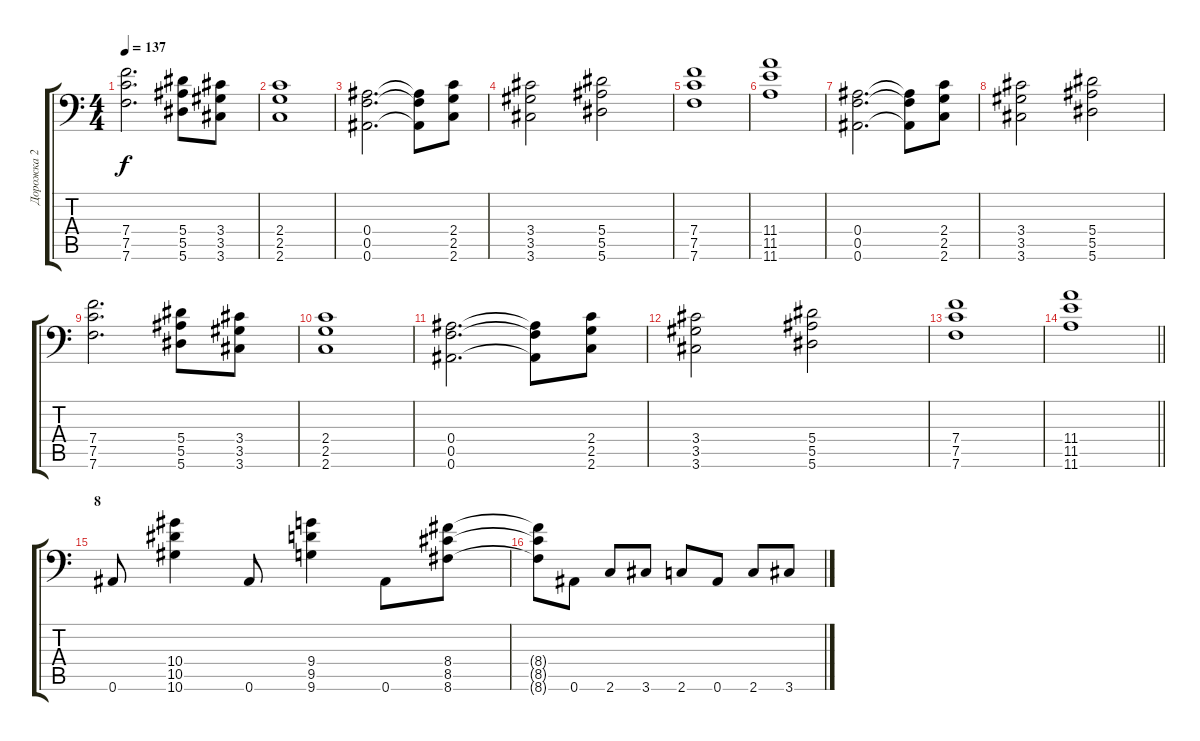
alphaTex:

\track ("Дорожка 2" "Дорожка 2") {instrument overdrivenguitar}
\staff {score tabs}
\tuning (C4 G3 Eb3 Bb2 F2 Bb1) {hide}
\ts (4 4)
\tempo 137
\clef f4
\ks c
(7.4 7.5 7.6).2{d dy f} (5.4 5.5 5.6).8 (3.4 3.5 3.6).8 |
(2.4 2.5 2.6).1 |
(0.4 0.5 0.6).2{d} (0.4{t} 0.5{t} 0.6{t}).8 (2.4 2.5 2.6).8 |
(3.4 3.5 3.6).2 (5.4 5.5 5.6).2 |
(7.4 7.5 7.6).1 |
(11.4 11.5 11.6).1 |
(0.4 0.5 0.6).2{d} (0.4{t} 0.5{t} 0.6{t}).8 (2.4 2.5 2.6).8 |
(3.4 3.5 3.6).2 (5.4 5.5 5.6).2 |
(7.4 7.5 7.6).2{d} (5.4 5.5 5.6).8 (3.4 3.5 3.6).8 |
(2.4 2.5 2.6).1 |
(0.4 0.5 0.6).2{d} (0.4{t} 0.5{t} 0.6{t}).8 (2.4 2.5 2.6).8 |
(3.4 3.5 3.6).2 (5.4 5.5 5.6).2 |
(7.4 7.5 7.6).1 |
\barLineRight lightlight
(11.4 11.5 11.6).1 |
\section ("" "8")
0.6.8 (10.4 10.5 10.6).4 0.6.8 (9.4 9.5 9.6).4 0.6.8 (8.4 8.5 8.6).8 |
(8.4{t} 8.5{t} 8.6{t}).8 0.6.8 2.6.8 3.6.8 2.6.8 0.6.8 2.6.8 3.6.8
